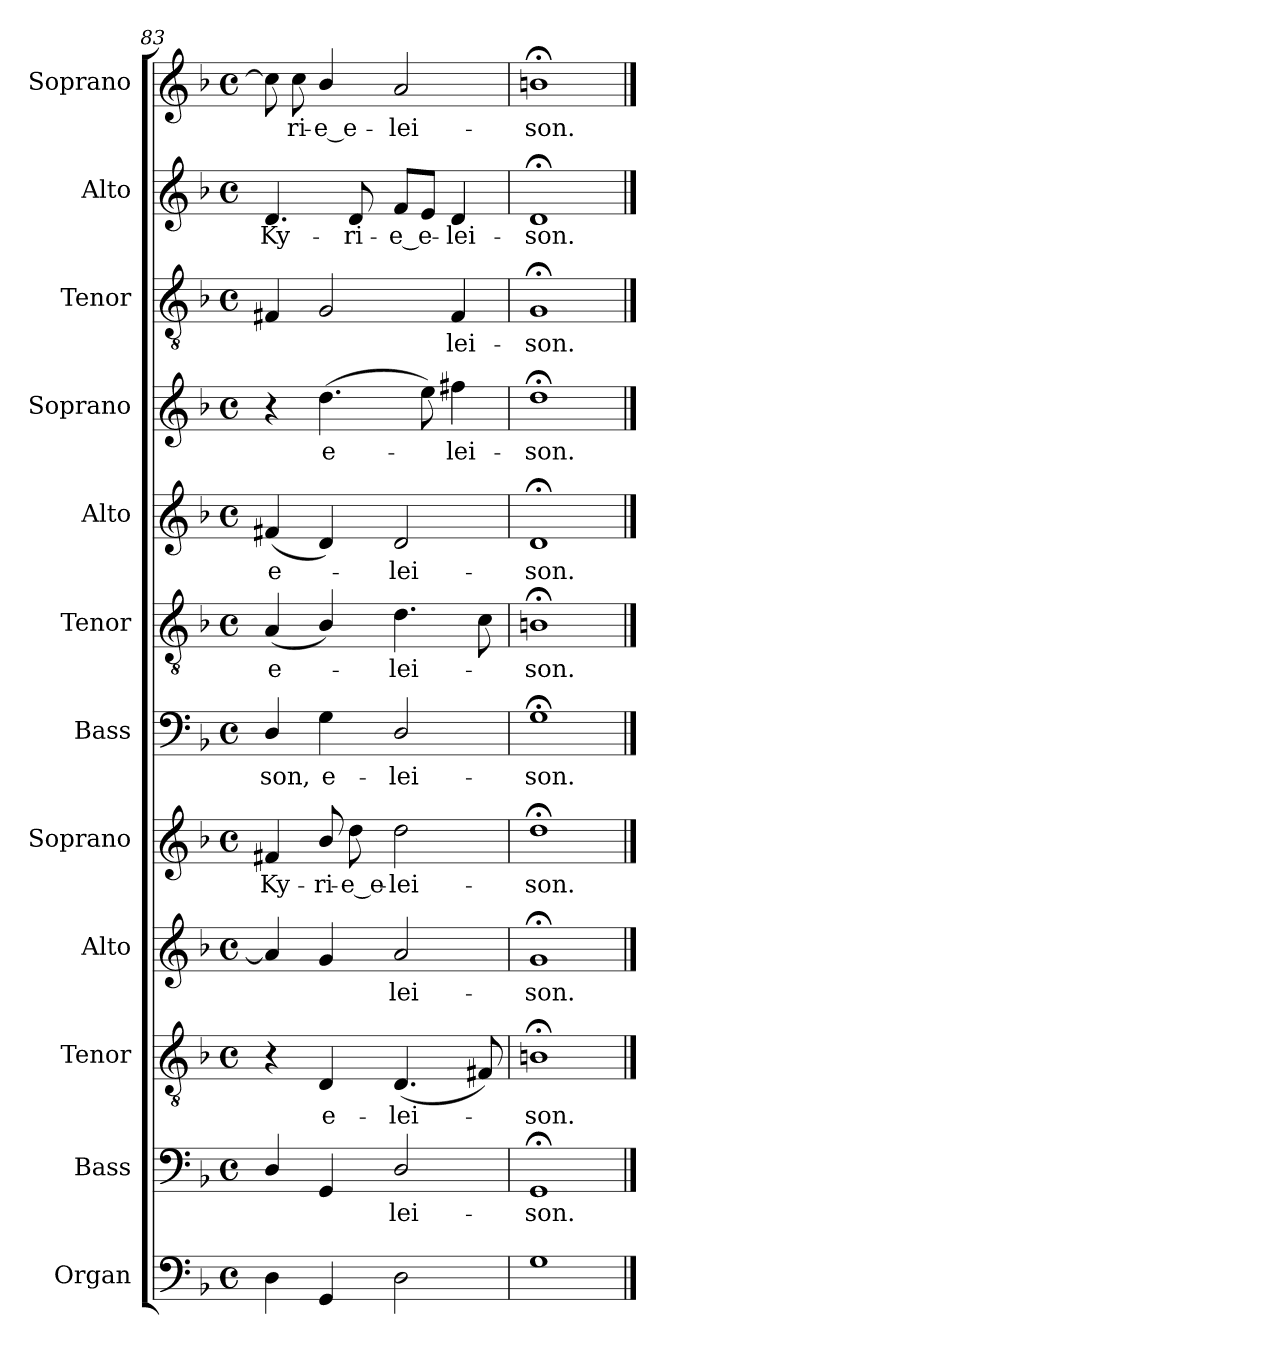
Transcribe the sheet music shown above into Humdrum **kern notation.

**kern	**kern	**text	**kern	**text	**kern	**text	**kern	**text	**kern	**text	**kern	**text	**kern	**text	**kern	**text	**kern	**text	**kern	**text	**kern	**text
*part12	*part11	*part11	*part10	*part10	*part9	*part9	*part8	*part8	*part7	*part7	*part6	*part6	*part5	*part5	*part4	*part4	*part3	*part3	*part2	*part2	*part1	*part1
*staff12	*staff11	*staff11	*staff10	*staff10	*staff9	*staff9	*staff8	*staff8	*staff7	*staff7	*staff6	*staff6	*staff5	*staff5	*staff4	*staff4	*staff3	*staff3	*staff2	*staff2	*staff1	*staff1
*I"Organ	*I"Bass	*	*I"Tenor	*	*I"Alto	*	*I"Soprano	*	*I"Bass	*	*I"Tenor	*	*I"Alto	*	*I"Soprano	*	*I"Tenor	*	*I"Alto	*	*I"Soprano	*
*I'Org.	*I'B.	*	*I'T.	*	*I'A.	*	*I'S.	*	*I'B.	*	*I'T.	*	*I'A.	*	*I'S.	*	*I'T.	*	*I'A.	*	*I'S.	*
*clefF4	*clefF4	*	*clefGv2	*	*clefG2	*	*clefG2	*	*clefF4	*	*clefGv2	*	*clefG2	*	*clefG2	*	*clefGv2	*	*clefG2	*	*clefG2	*
*	*	*	*ITrd7c12	*	*	*	*	*	*	*	*ITrd7c12	*	*	*	*	*	*ITrd7c12	*	*	*	*	*
*k[b-]	*k[b-]	*	*k[b-]	*	*k[b-]	*	*k[b-]	*	*k[b-]	*	*k[b-]	*	*k[b-]	*	*k[b-]	*	*k[b-]	*	*k[b-]	*	*k[b-]	*
*F:	*F:	*	*F:	*	*F:	*	*F:	*	*F:	*	*F:	*	*F:	*	*F:	*	*F:	*	*F:	*	*F:	*
*M4/4	*M4/4	*	*M4/4	*	*M4/4	*	*M4/4	*	*M4/4	*	*M4/4	*	*M4/4	*	*M4/4	*	*M4/4	*	*M4/4	*	*M4/4	*
*met(c)	*met(c)	*	*met(c)	*	*met(c)	*	*met(c)	*	*met(c)	*	*met(c)	*	*met(c)	*	*met(c)	*	*met(c)	*	*met(c)	*	*met(c)	*
=83	=83	=83	=83	=83	=83	=83	=83	=83	=83	=83	=83	=83	=83	=83	=83	=83	=83	=83	=83	=83	=83	=83
!	!	!	!	!	!	!	!	!LO:LY:b:color=#000000	!	!	!	!	!	!	!	!	!	!	!	!	!	!
!	!	!	!	!	!	!	!	!	!	!LO:LY:b:color=#000000	!	!	!	!	!	!	!	!	!	!	!	!
!	!	!	!	!	!	!	!	!	!	!	!	!LO:LY:b:color=#000000	!	!	!	!	!	!	!	!	!	!
!	!	!	!	!	!	!	!	!	!	!	!	!	!	!LO:LY:b:color=#000000	!	!	!	!	!	!	!	!
!	!	!	!	!	!	!	!	!	!	!	!	!	!	!	!	!	!	!	!	!LO:LY:b:color=#000000	!	!
4Di\	4Di/	.	4r	.	4ai/]	.	4f#Xi/	Ky-	4Di/	-son,	(4AAi/	e-	(4f#Xi/	e-	4r	.	4FF#Xi/	.	4.di/	Ky-	8cci\]	.
!	!	!	!	!	!	!	!	!	!	!	!	!	!	!	!	!	!	!	!	!	!	!LO:LY:b:color=#000000
.	.	.	.	.	.	.	.	.	.	.	.	.	.	.	.	.	.	.	.	.	8cci\	-ri-
!	!	!	!	!LO:LY:b:color=#000000	!	!	!	!	!	!	!	!	!	!	!	!	!	!	!	!	!	!
!	!	!	!	!	!	!	!	!LO:LY:b:color=#000000	!	!	!	!	!	!	!	!	!	!	!	!	!	!
!	!	!	!	!	!	!	!	!	!	!LO:LY:b:color=#000000	!	!	!	!	!	!	!	!	!	!	!	!
!	!	!	!	!	!	!	!	!	!	!	!	!	!	!	!	!LO:LY:b:color=#000000	!	!	!	!	!	!
!	!	!	!	!	!	!	!	!	!	!	!	!	!	!	!	!	!	!	!	!	!	!LO:LY:b:color=#000000
4GGi/	4GGi/	.	4DDi/	e-	4gi/	.	8b-i/	-ri-	4Gi\	e-	4BB-i/)	.	4di/)	.	(4.ddi\	e-	2GGi/	.	.	.	4b-i/	-e_e-
!	!	!	!	!	!	!	!	!LO:LY:b:color=#000000	!	!	!	!	!	!	!	!	!	!	!	!	!	!
!	!	!	!	!	!	!	!	!	!	!	!	!	!	!	!	!	!	!	!	!LO:LY:b:color=#000000	!	!
.	.	.	.	.	.	.	8ddi\	-e_e-	.	.	.	.	.	.	.	.	.	.	8di/	-ri-	.	.
!	!	!LO:LY:b:color=#000000	!	!	!	!	!	!	!	!	!	!	!	!	!	!	!	!	!	!	!	!
!	!	!	!	!LO:LY:b:color=#000000	!	!	!	!	!	!	!	!	!	!	!	!	!	!	!	!	!	!
!	!	!	!	!	!	!LO:LY:b:color=#000000	!	!	!	!	!	!	!	!	!	!	!	!	!	!	!	!
!	!	!	!	!	!	!	!	!LO:LY:b:color=#000000	!	!	!	!	!	!	!	!	!	!	!	!	!	!
!	!	!	!	!	!	!	!	!	!	!LO:LY:b:color=#000000	!	!	!	!	!	!	!	!	!	!	!	!
!	!	!	!	!	!	!	!	!	!	!	!	!LO:LY:b:color=#000000	!	!	!	!	!	!	!	!	!	!
!	!	!	!	!	!	!	!	!	!	!	!	!	!	!LO:LY:b:color=#000000	!	!	!	!	!	!	!	!
!	!	!	!	!	!	!	!	!	!	!	!	!	!	!	!	!	!	!	!	!LO:LY:b:color=#000000	!	!
!	!	!	!	!	!	!	!	!	!	!	!	!	!	!	!	!	!	!	!	!	!	!LO:LY:b:color=#000000
2Di\	2Di/	-lei-	(4.DDi/	-lei-	2ai/	-lei-	2ddi\	-lei-	2Di/	-lei-	4.Di\	-lei-	2di/	-lei-	.	.	.	.	8fi/L	-e_e-	2ai/	-lei-
.	.	.	.	.	.	.	.	.	.	.	.	.	.	.	8eei\)	.	.	.	8ei/J	.	.	.
!	!	!	!	!	!	!	!	!	!	!	!	!	!	!	!	!LO:LY:b:color=#000000	!	!	!	!	!	!
!	!	!	!	!	!	!	!	!	!	!	!	!	!	!	!	!	!	!LO:LY:b:color=#000000	!	!	!	!
!	!	!	!	!	!	!	!	!	!	!	!	!	!	!	!	!	!	!	!	!LO:LY:b:color=#000000	!	!
.	.	.	.	.	.	.	.	.	.	.	.	.	.	.	4ff#Xi\	-lei-	4FF#i/	-lei-	4di/	-lei-	.	.
.	.	.	8FF#Xi/)	.	.	.	.	.	.	.	8Ci\	.	.	.	.	.	.	.	.	.	.	.
=84	=84	=84	=84	=84	=84	=84	=84	=84	=84	=84	=84	=84	=84	=84	=84	=84	=84	=84	=84	=84	=84	=84
!	!	!LO:LY:b:color=#000000	!	!	!	!	!	!	!	!	!	!	!	!	!	!	!	!	!	!	!	!
!	!	!	!	!LO:LY:b:color=#000000	!	!	!	!	!	!	!	!	!	!	!	!	!	!	!	!	!	!
!	!	!	!	!	!	!LO:LY:b:color=#000000	!	!	!	!	!	!	!	!	!	!	!	!	!	!	!	!
!	!	!	!	!	!	!	!	!LO:LY:b:color=#000000	!	!	!	!	!	!	!	!	!	!	!	!	!	!
!	!	!	!	!	!	!	!	!	!	!LO:LY:b:color=#000000	!	!	!	!	!	!	!	!	!	!	!	!
!	!	!	!	!	!	!	!	!	!	!	!	!LO:LY:b:color=#000000	!	!	!	!	!	!	!	!	!	!
!	!	!	!	!	!	!	!	!	!	!	!	!	!	!LO:LY:b:color=#000000	!	!	!	!	!	!	!	!
!	!	!	!	!	!	!	!	!	!	!	!	!	!	!	!	!LO:LY:b:color=#000000	!	!	!	!	!	!
!	!	!	!	!	!	!	!	!	!	!	!	!	!	!	!	!	!	!LO:LY:b:color=#000000	!	!	!	!
!	!	!	!	!	!	!	!	!	!	!	!	!	!	!	!	!	!	!	!	!LO:LY:b:color=#000000	!	!
!	!	!	!	!	!	!	!	!	!	!	!	!	!	!	!	!	!	!	!	!	!	!LO:LY:b:color=#000000
1Gi	1GG;i	-son.	1BBn;i	-son.	1g;i	-son.	1dd;i	-son.	1G;i	-son.	1BBn;i	-son.	1d;i	-son.	1dd;i	-son.	1GG;i	-son.	1d;i	-son.	1bn;i	-son.
==	==	==	==	==	==	==	==	==	==	==	==	==	==	==	==	==	==	==	==	==	==	==
*-	*-	*-	*-	*-	*-	*-	*-	*-	*-	*-	*-	*-	*-	*-	*-	*-	*-	*-	*-	*-	*-	*-
